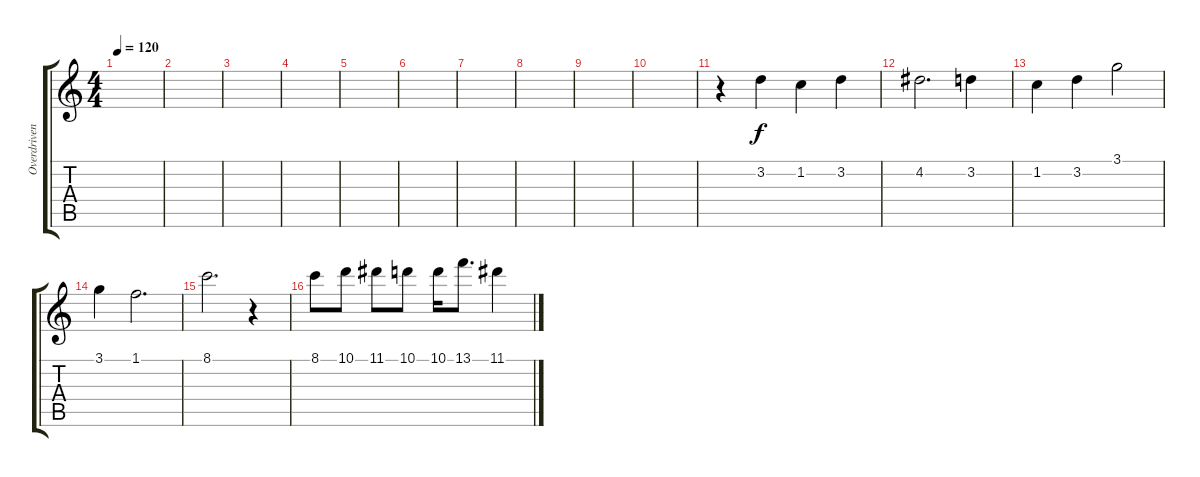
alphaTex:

\track ("Overdriven Guitar (2)" "Overdriven") {instrument acousticguitarsteel}
\staff {score tabs}
\tuning (E4 B3 G3 D3 A2 E2) {hide}
\ts (4 4)
\tempo 120
\clef g2
\ks c
|
|
|
|
|
|
|
|
|
|
r.4 3.2.4 1.2.4 3.2.4 |
4.2.2{d} 3.2.4 |
1.2.4 3.2.4 3.1.2 |
3.1.4 1.1.2{d} |
8.1.2{d} r.4 |
8.1.8 10.1.8 11.1.8 10.1.8 10.1.16 13.1.8{d} 11.1.4
